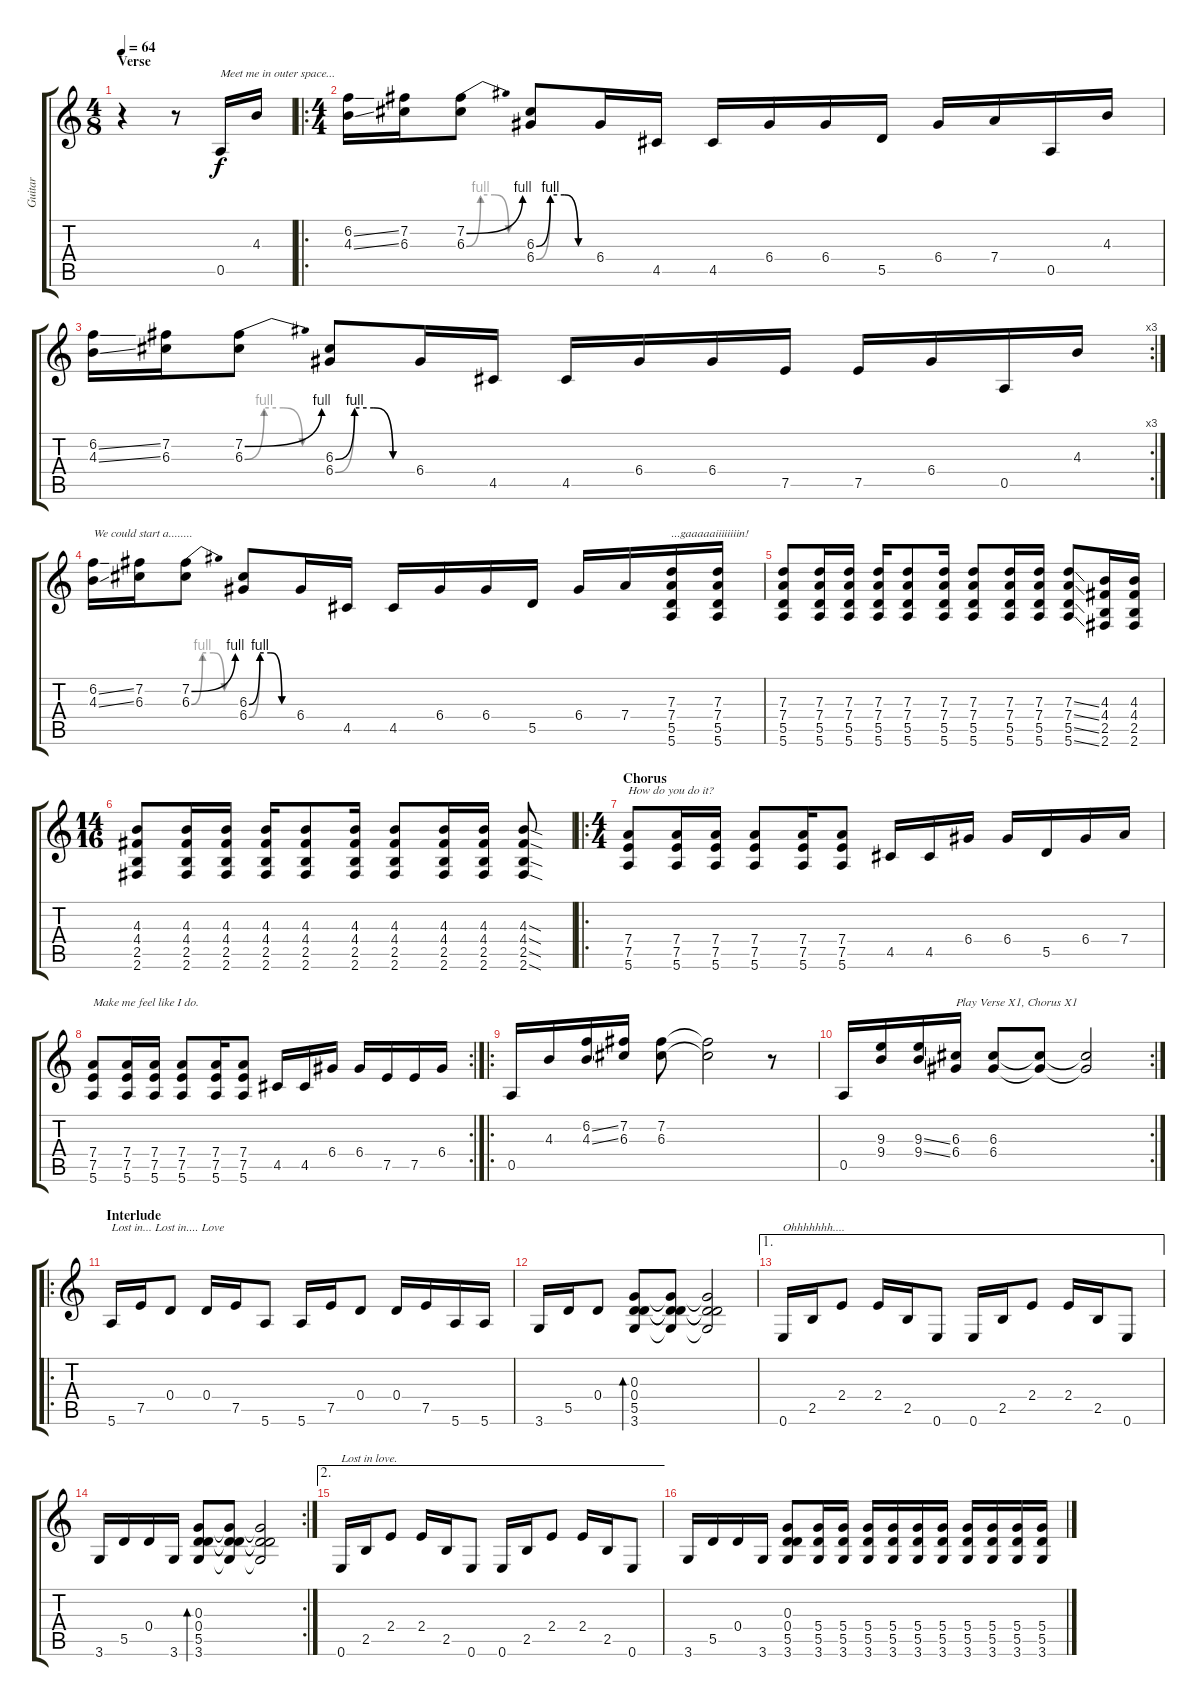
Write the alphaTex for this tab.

\track ("Guitar" "Guitar") {instrument electricguitarjazz}
\staff {score tabs}
\tuning (E4 B3 G3 D3 A2 E2) {hide}
\ts (4 8)
\section ("" "Verse")
\tempo 64
\clef g2
\ks c
r.4{dy f instrument electricguitarjazz} r.8 0.5.16{txt "Meet me in outer space..."} 4.3.16 |
\ro
\ts (4 4)
(6.2{ss} 4.3{ss}).16 (7.2 6.3).16 (7.2{be (bend 0 0 60 4)} 6.3{be (custom 0 0 15 4 30 4 45 0 60 0)}).8 (6.3{be (custom 0 0 15 4 30 4 45 0 60 0)} 6.4{be (custom 0 0 15 4 30 4 45 0 60 0)}).8 6.4.16 4.5.16 4.5.16 6.4.16 6.4.16 5.5.16 6.4.16 7.4.16 0.5.16 4.3.16 |
\rc 3
(6.2{ss} 4.3{ss}).16 (7.2 6.3).16 (7.2{be (bend 0 0 60 4)} 6.3{be (custom 0 0 15 4 30 4 45 0 60 0)}).8 (6.3{be (custom 0 0 15 4 30 4 45 0 60 0)} 6.4{be (custom 0 0 15 4 30 4 45 0 60 0)}).8 6.4.16 4.5.16 4.5.16 6.4.16 6.4.16 7.5.16 7.5.16 6.4.16 0.5.16 4.3.16 |
(6.2{ss} 4.3{ss}).16{txt "We could start a........"} (7.2 6.3).16 (7.2{be (bend 0 0 60 4)} 6.3{be (custom 0 0 15 4 30 4 45 0 60 0)}).8 (6.3{be (custom 0 0 15 4 30 4 45 0 60 0)} 6.4{be (custom 0 0 15 4 30 4 45 0 60 0)}).8 6.4.16 4.5.16 4.5.16 6.4.16 6.4.16 5.5.16 6.4.16 7.4.16 (7.3 7.4 5.5 5.6).16{txt "...gaaaaaiiiiiiiin!" instrument distortionguitar} (7.3 7.4 5.5 5.6).16 |
(7.3 7.4 5.5 5.6).8 (7.3 7.4 5.5 5.6).16 (7.3 7.4 5.5 5.6).16 (7.3 7.4 5.5 5.6).16 (7.3 7.4 5.5 5.6).8 (7.3 7.4 5.5 5.6).16 (7.3 7.4 5.5 5.6).8 (7.3 7.4 5.5 5.6).16 (7.3 7.4 5.5 5.6).16 (7.3{ss} 7.4{ss} 5.5{ss} 5.6{ss}).8 (4.3 4.4 2.5 2.6).16 (4.3 4.4 2.5 2.6).16 |
\ts (14 16)
(4.3 4.4 2.5 2.6).8 (4.3 4.4 2.5 2.6).16 (4.3 4.4 2.5 2.6).16 (4.3 4.4 2.5 2.6).16 (4.3 4.4 2.5 2.6).8 (4.3 4.4 2.5 2.6).16 (4.3 4.4 2.5 2.6).8 (4.3 4.4 2.5 2.6).16 (4.3 4.4 2.5 2.6).16 (4.3{sod} 4.4{sod} 2.5{sod} 2.6{sod}).8 |
\ro
\ts (4 4)
\section ("" "Chorus")
(7.4 7.5 5.6).8{txt "How do you do it?"} (7.4 7.5 5.6).16 (7.4 7.5 5.6).16 (7.4 7.5 5.6).8 (7.4 7.5 5.6).16 (7.4 7.5 5.6).8 4.5.16 4.5.16 6.4.16 6.4.16 5.5.16 6.4.16 7.4.16 |
\rc 2
(7.4 7.5 5.6).8{txt "Make me feel like I do."} (7.4 7.5 5.6).16 (7.4 7.5 5.6).16 (7.4 7.5 5.6).8 (7.4 7.5 5.6).16 (7.4 7.5 5.6).8 4.5.16 4.5.16 6.4.16 6.4.16 7.5.16 7.5.16 6.4.16 |
\ro
0.5.16{instrument electricguitarjazz} 4.3.16 (6.2{ss} 4.3{ss}).16 (7.2 6.3).16 (7.2 6.3).8 (7.2{t} 6.3{t}).2 r.8 |
\rc 2
0.5.16 (9.3 9.4).16 (9.3{ss} 9.4{ss}).16 (6.3 6.4).16{txt "Play Verse X1, Chorus X1"} (6.3 6.4).8 (6.3{t} 6.4{t}).8 (6.3{t} 6.4{t}).2 |
\ro
\section ("" "Interlude")
5.6.16{txt "Lost in... Lost in.... Love"} 7.5.16 0.4.8 0.4.16 7.5.16 5.6.8 5.6.16 7.5.16 0.4.8 0.4.16 7.5.16 5.6.16 5.6.16 |
3.6.16 5.5.16 0.4.8 (0.3 0.4 5.5 3.6).8{bd 480} (0.3{t} 0.4{t} 5.5{t} 3.6{t}).8 (0.3{t} 0.4{t} 5.5{t} 3.6{t}).2 |
\ae 1
0.6.16{txt "Ohhhhhhh...."} 2.5.16 2.4.8 2.4.16 2.5.16 0.6.8 0.6.16 2.5.16 2.4.8 2.4.16 2.5.16 0.6.8 |
\rc 2
3.6.16 5.5.16 0.4.16 3.6.16 (0.3 0.4 5.5 3.6).8{bd 480} (0.3{t} 0.4{t} 5.5{t} 3.6{t}).8 (0.3{t} 0.4{t} 5.5{t} 3.6{t}).2 |
\ae 2
0.6.16{txt "Lost in love."} 2.5.16 2.4.8 2.4.16 2.5.16 0.6.8 0.6.16 2.5.16 2.4.8 2.4.16 2.5.16 0.6.8 |
3.6.16 5.5.16 0.4.16 3.6.16 (0.3 0.4 5.5 3.6).8 (5.4 5.5 3.6).16{instrument distortionguitar} (5.4 5.5 3.6).16 (5.4 5.5 3.6).16 (5.4 5.5 3.6).16 (5.4 5.5 3.6).16 (5.4 5.5 3.6).16 (5.4 5.5 3.6).16 (5.4 5.5 3.6).16 (5.4 5.5 3.6).16 (5.4 5.5 3.6).16
